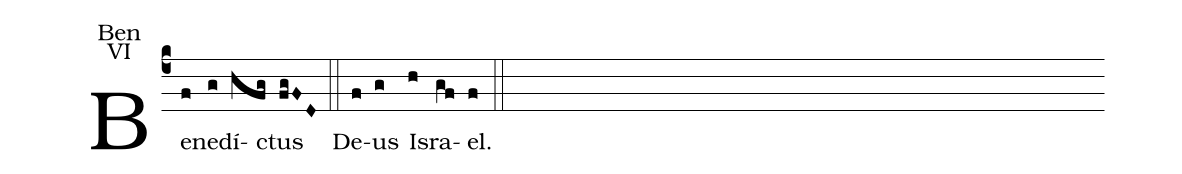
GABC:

annotation: Ben;
annotation: VI;
%%
(c4)Be(f)ne(g)dí(hfg)ctus(fgFD) (::) De(f)us(g) Is(h)ra(gf)el.(f) (::)
